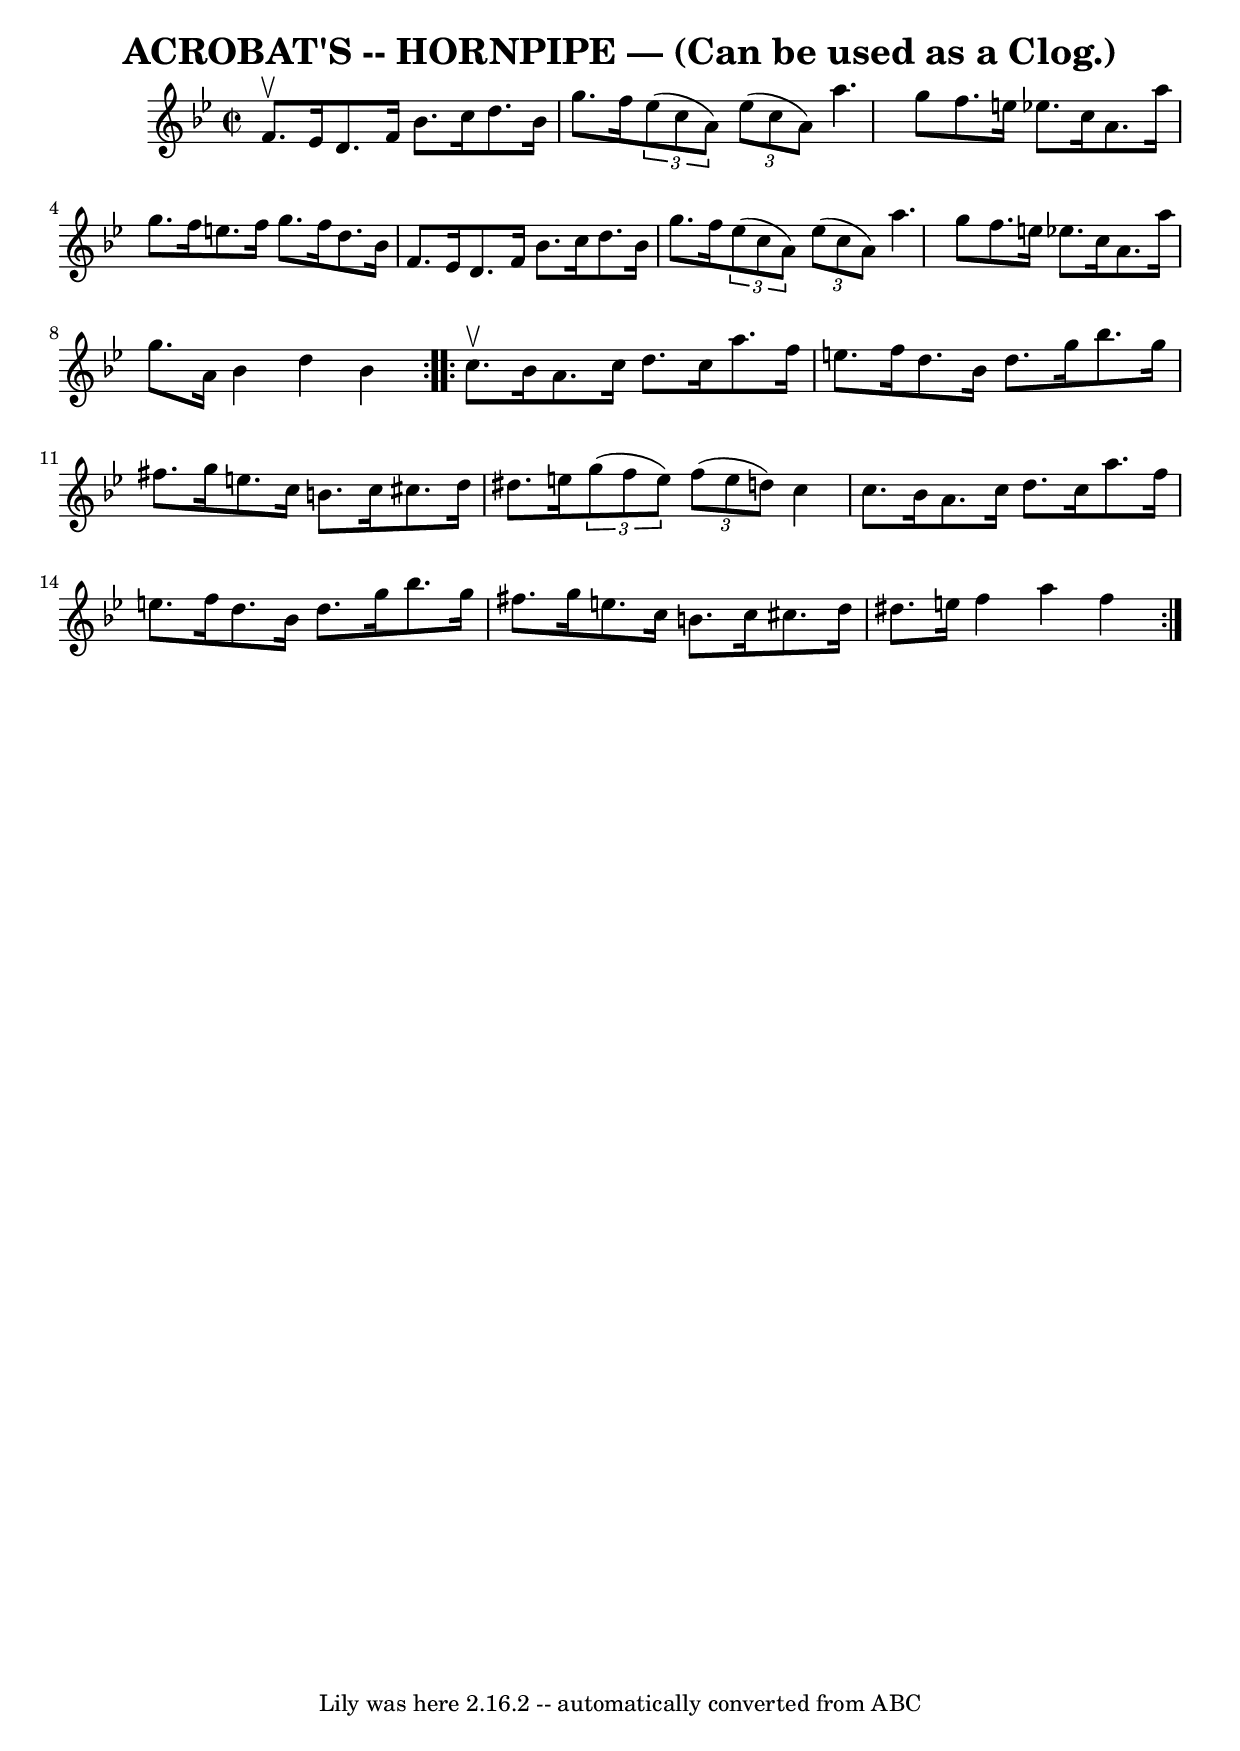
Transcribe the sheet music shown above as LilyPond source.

\version "2.16.2"
\include "Mammoth.ily"
\header {
  %% book = "Ryan's Mammoth Collection of Fiddle Tunes"
  crossRefNumber = "1"
  footnotes = ""
  origin = "As performed by G.L.TRACT."
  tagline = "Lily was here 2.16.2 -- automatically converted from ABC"
  title = "ACROBAT'S -- HORNPIPE — (Can be used as a Clog.)"

}
voicedefault =  {



  \repeat volta 2 {

    \override Staff.TimeSignature #'style = #'C
    \time 2/2 
    \key bes \major f'8.^\upbow ees'16        |
    d'8.    
    f'16 bes'8. c''16 d''8. bes'16 g''8. f''16    |
    
    \times 2/3 { ees''8 (c''8 a'8) 
	       }   \times 2/3 { ees''8 (c''8    
				a'8) 
			      } a''4. g''8    |
    f''8. e''16 ees''!8. c''16    
    a'8. a''16 g''8. f''16    |
    e''8. f''16 g''8. f''16  
    d''8. bes'16 f'8. ees'16    |
    |
    d'8. f'16    
    bes'8. c''16 d''8. bes'16 g''8. f''16    |
    \times 2/3 { 
      ees''8 (c''8 a'8) 
    }   \times 2/3 { ees''8 (c''8 a'8) 
		   }   
    a''4. g''8    |
    f''8. e''16 ees''!8. c''16 a'8.    
    a''16 g''8. a'16    |
    bes'4 d''4 bes'4    
  }     

  \repeat volta 2 {
    c''8.^\upbow bes'16        |
    a'8. c''16    
    d''8. c''16 a''8. f''16 e''8. f''16    |
    d''8.    
    bes'16 d''8. g''16 bes''8. g''16 fis''8. g''16    |
    
    e''8. c''16 b'8. c''16 cis''8. d''16 dis''8. e''!16    
    |
    \times 2/3 { g''8 (f''8 e''8) 
	       }   \times 2/3 { f''8 (
				e''8 d''8) 
			      } c''4 c''8. bes'16    |
    |
    a'8.    
    c''16 d''8. c''16 a''8. f''16 e''8. f''16    |
    d''8. 
    bes'16 d''8. g''16 bes''8. g''16 fis''8. g''16    |
    
    e''8. c''16 b'8. c''16 cis''8. d''16 dis''8. e''!16    
    |
    f''4 a''4 f''4    
  }   

}

\score{
  <<

    \context Staff="default"
    {
      \voicedefault 
      
    }

  >>
  \layout {
    
  }
  \midi {
  }

}
